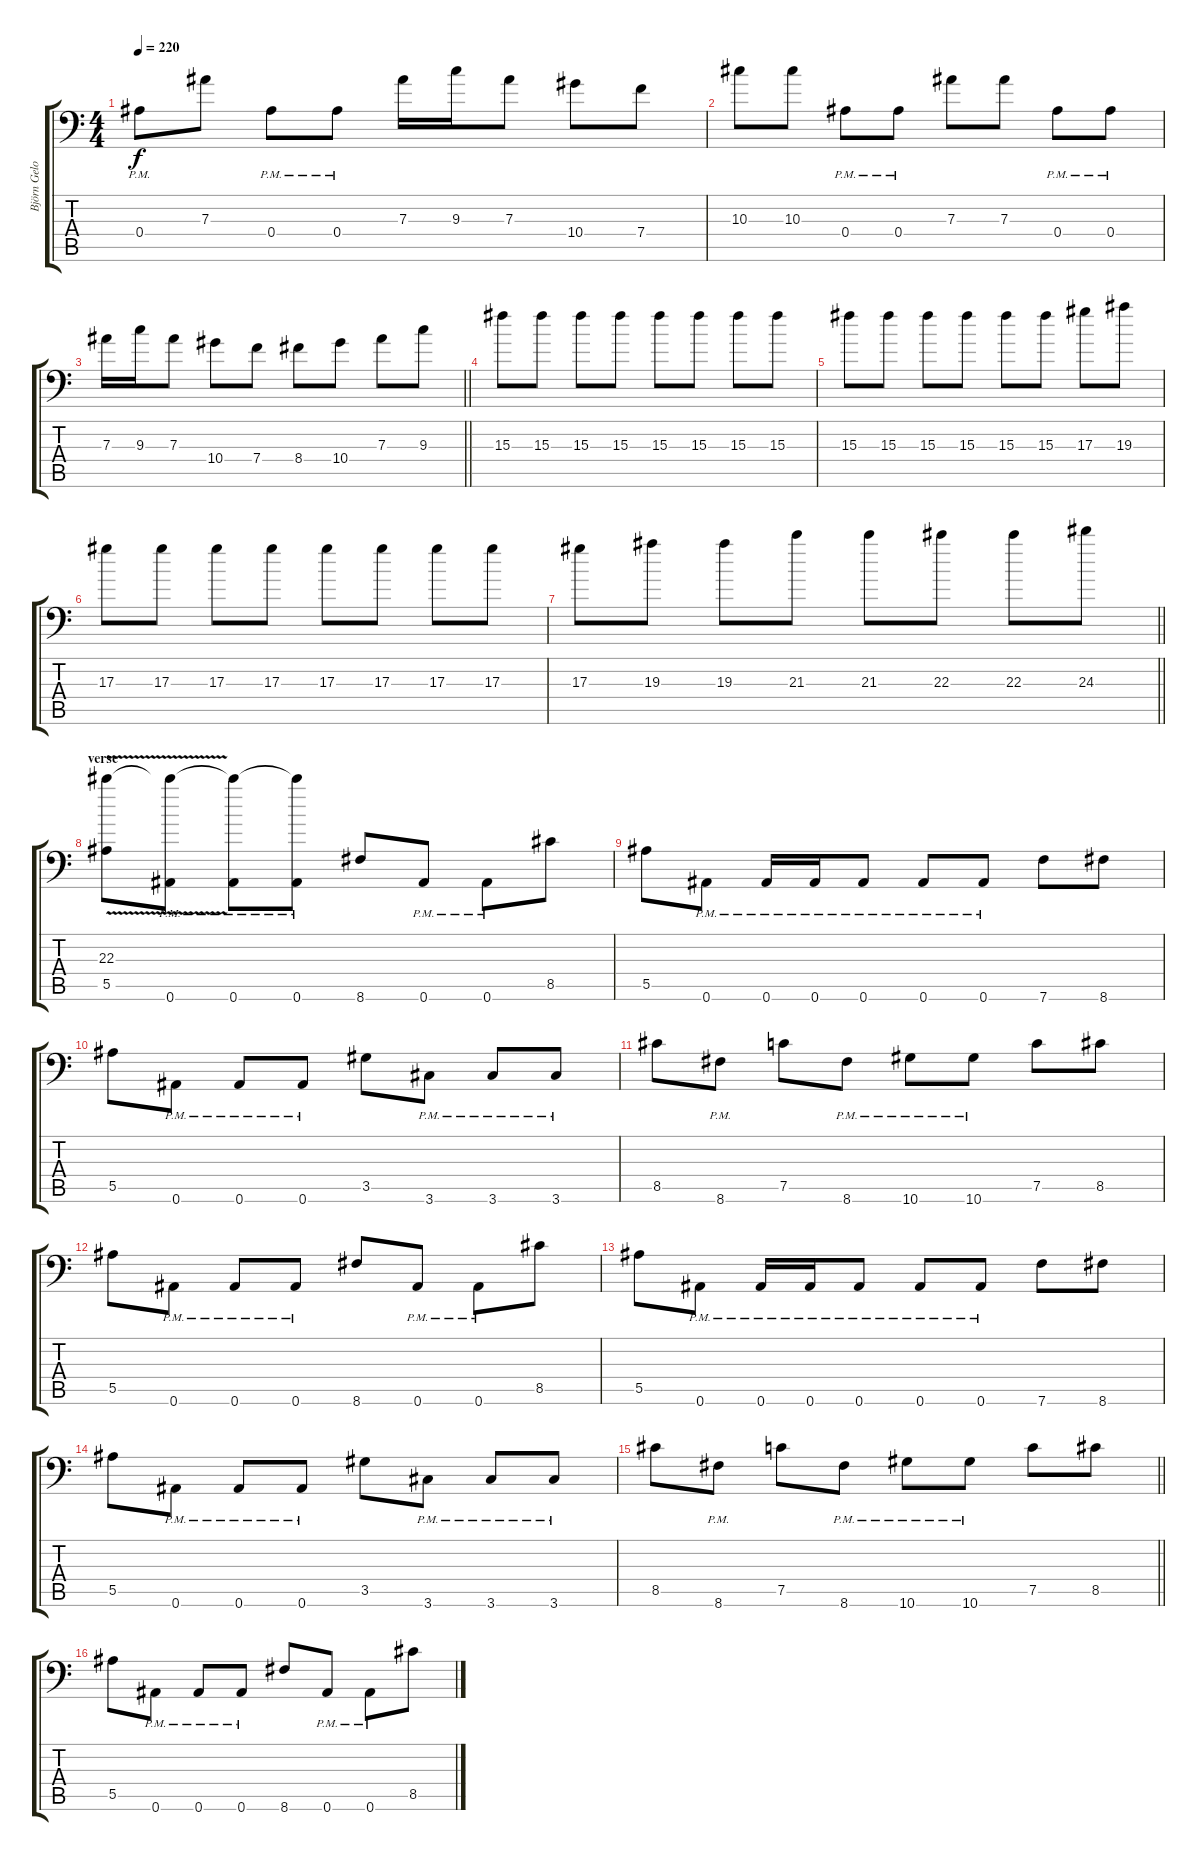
\track ("Björn Gelotte" "Björn Gelo") {instrument distortionguitar}
\staff {score tabs}
\tuning (C4 G3 Eb3 Bb2 F2 Bb1) {hide}
\ts (4 4)
\tempo 220
\clef f4
\ks c
0.4{pm}.8{dy f} 7.3.8 0.4{pm}.8 0.4{pm}.8 7.3.16 9.3.16 7.3.8 10.4.8 7.4.8 |
10.3.8 10.3.8 0.4{pm}.8 0.4{pm}.8 7.3.8 7.3.8 0.4{pm}.8 0.4{pm}.8 |
\barLineRight lightlight
7.3.16 9.3.16 7.3.8 10.4.8 7.4.8 8.4.8 10.4.8 7.3.8 9.3.8 |
\section ("" "")
15.3.8 15.3.8 15.3.8 15.3.8 15.3.8 15.3.8 15.3.8 15.3.8 |
15.3.8 15.3.8 15.3.8 15.3.8 15.3.8 15.3.8 17.3.8 19.3.8 |
17.3.8 17.3.8 17.3.8 17.3.8 17.3.8 17.3.8 17.3.8 17.3.8 |
\barLineRight lightlight
17.3.8 19.3.8 19.3.8 21.3.8 21.3.8 22.3.8 22.3.8 24.3.8 |
\section ("" "verse")
(22.3{v} 5.5).8 (22.3{t} 0.6{pm}).8 (22.3{t} 0.6{pm}).8 (22.3{t} 0.6{pm}).8 8.6.8 0.6{pm}.8 0.6{pm}.8 8.5.8 |
5.5.8 0.6{pm}.8 0.6{pm}.16 0.6{pm}.16 0.6{pm}.8 0.6{pm}.8 0.6{pm}.8 7.6.8 8.6.8 |
5.5.8 0.6{pm}.8 0.6{pm}.8 0.6{pm}.8 3.5.8 3.6{pm}.8 3.6{pm}.8 3.6{pm}.8 |
8.5.8 8.6{pm}.8 7.5.8 8.6{pm}.8 10.6{pm}.8 10.6{pm}.8 7.5.8 8.5.8 |
5.5.8 0.6{pm}.8 0.6{pm}.8 0.6{pm}.8 8.6.8 0.6{pm}.8 0.6{pm}.8 8.5.8 |
5.5.8 0.6{pm}.8 0.6{pm}.16 0.6{pm}.16 0.6{pm}.8 0.6{pm}.8 0.6{pm}.8 7.6.8 8.6.8 |
5.5.8 0.6{pm}.8 0.6{pm}.8 0.6{pm}.8 3.5.8 3.6{pm}.8 3.6{pm}.8 3.6{pm}.8 |
\barLineRight lightlight
8.5.8 8.6{pm}.8 7.5.8 8.6{pm}.8 10.6{pm}.8 10.6{pm}.8 7.5.8 8.5.8 |
\section ("" "")
5.5.8 0.6{pm}.8 0.6{pm}.8 0.6{pm}.8 8.6.8 0.6{pm}.8 0.6{pm}.8 8.5.8
